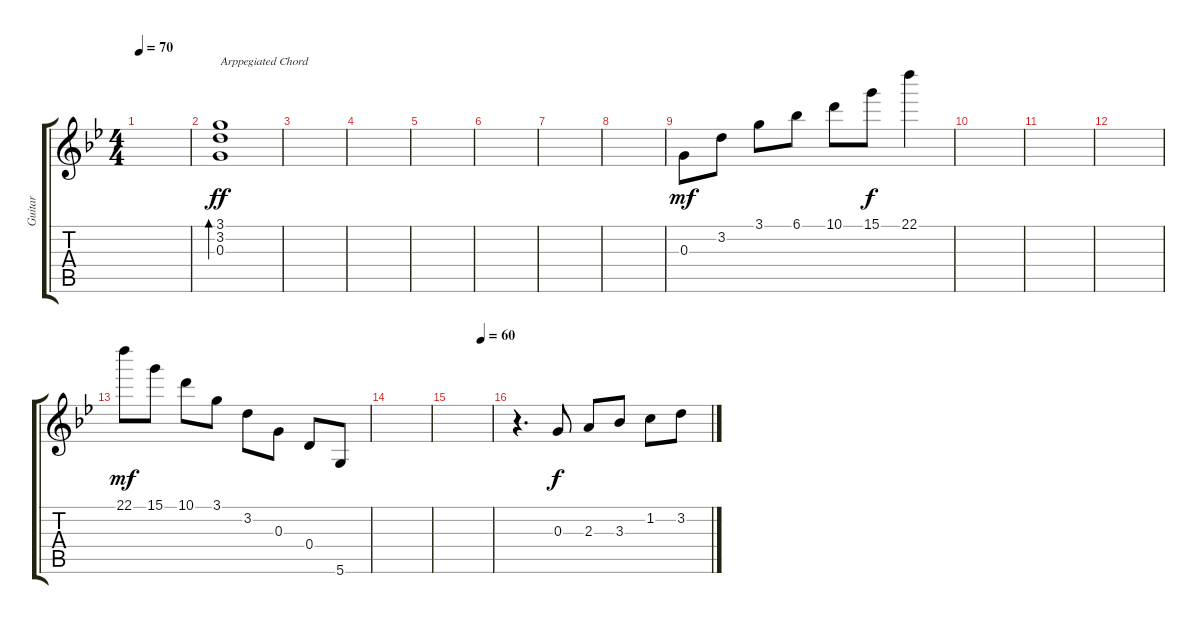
\track ("Guitar" "Guitar") {instrument overdrivenguitar}
\staff {score tabs}
\tuning (E4 B3 G3 D3 A2 D2) {hide}
\ts (4 4)
\tempo 70
\clef g2
\ks gminor
|
(3.1 3.2 0.3).1{bd 240 txt "Arppegiated Chord" dy ff instrument orchestralharp} |
|
|
|
|
|
|
0.3.8{dy mf} 3.2.8 3.1.8 6.1.8 10.1.8 15.1.8{dy f} 22.1.4 |
|
|
|
22.1.8{dy mf} 15.1.8 10.1.8 3.1.8 3.2.8 0.3.8 0.4.8 5.6.8 |
|
\tempo (60 0.75)
|
r.4{d} 0.3.8{dy f} 2.3.8 3.3.8 1.2.8 3.2.8
